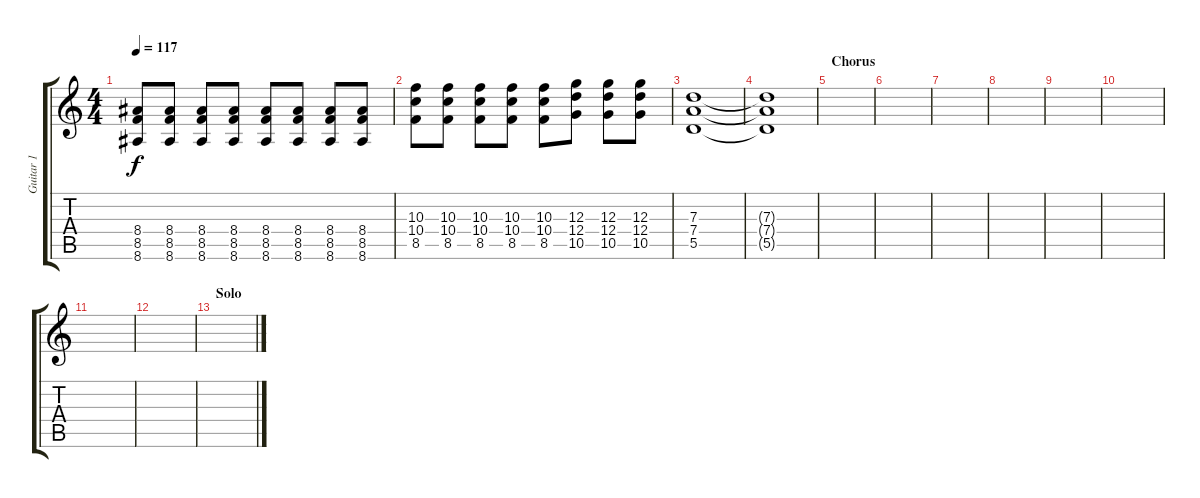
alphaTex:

\track ("Guitar 1" "Guitar 1") {instrument acousticguitarnylon}
\staff {score tabs}
\tuning (E4 B3 G3 D3 A2 D2) {hide}
\ts (4 4)
\tempo 117
\clef g2
\ks c
(8.4 8.5 8.6).8{dy f} (8.4 8.5 8.6).8 (8.4 8.5 8.6).8 (8.4 8.5 8.6).8 (8.4 8.5 8.6).8 (8.4 8.5 8.6).8 (8.4 8.5 8.6).8 (8.4 8.5 8.6).8 |
(10.3 10.4 8.5).8 (10.3 10.4 8.5).8 (10.3 10.4 8.5).8 (10.3 10.4 8.5).8 (10.3 10.4 8.5).8 (12.3 12.4 10.5).8 (12.3 12.4 10.5).8 (12.3 12.4 10.5).8 |
(7.3 7.4 5.5).1 |
(7.3{t} 7.4{t} 5.5{t}).1 |
\section ("" "Chorus")
|
|
|
|
|
|
|
|
\section ("" "Solo")
